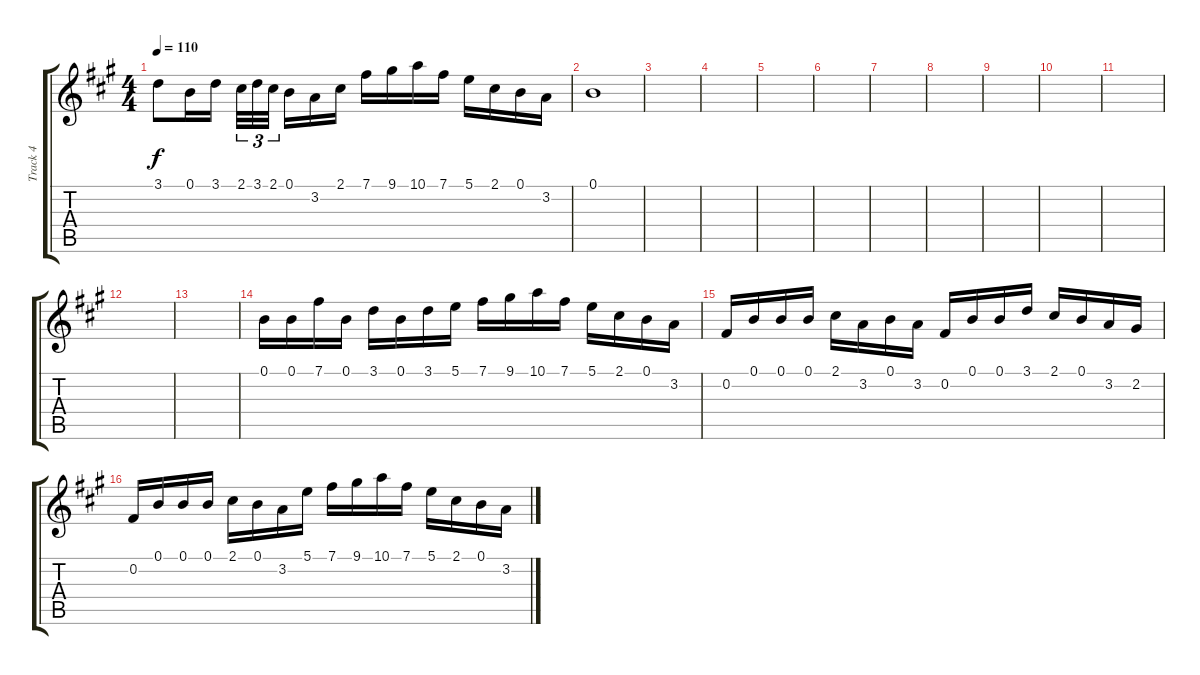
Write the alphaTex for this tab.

\track ("Track 4" "Track 4") {instrument flute}
\staff {score tabs}
\tuning (B4 Gb4 D4 A3 E3 B2) {hide}
\ts (4 4)
\tempo 110
\clef g2
\ks a
3.1.8{dy f} 0.1.16 3.1.16 2.1.32{tu (3 2)} 3.1.32{tu (3 2)} 2.1.32{tu (3 2) beam splitsecondary} 0.1.16 3.2.16 2.1.16 7.1.16 9.1.16 10.1.16 7.1.16 5.1.16 2.1.16 0.1.16 3.2.16 |
0.1.1 |
|
|
|
|
|
|
|
|
|
|
|
0.1.16 0.1.16 7.1.16 0.1.16 3.1.16 0.1.16 3.1.16 5.1.16 7.1.16 9.1.16 10.1.16 7.1.16 5.1.16 2.1.16 0.1.16 3.2.16 |
0.2.16 0.1.16 0.1.16 0.1.16 2.1.16 3.2.16 0.1.16 3.2.16 0.2.16 0.1.16 0.1.16 3.1.16 2.1.16 0.1.16 3.2.16 2.2.16 |
0.2.16 0.1.16 0.1.16 0.1.16 2.1.16 0.1.16 3.2.16 5.1.16 7.1.16 9.1.16 10.1.16 7.1.16 5.1.16 2.1.16 0.1.16 3.2.16
